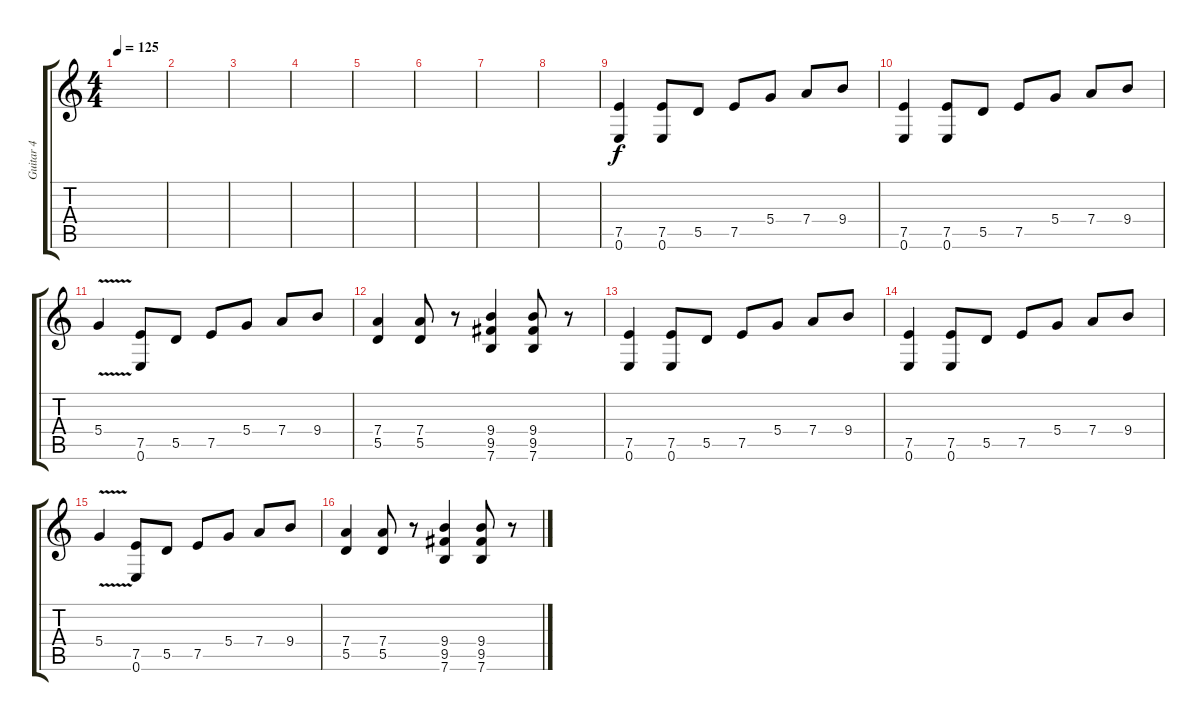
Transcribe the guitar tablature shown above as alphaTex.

\track ("Guitar 4" "Guitar 4") {instrument distortionguitar}
\staff {score tabs}
\tuning (E4 B3 G3 D3 A2 E2) {hide}
\ts (4 4)
\tempo 125
\clef g2
\ks c
|
|
|
|
|
|
|
|
(7.5 0.6).4 (7.5 0.6).8 5.5.8 7.5.8 5.4.8 7.4.8 9.4.8 |
(7.5 0.6).4 (7.5 0.6).8 5.5.8 7.5.8 5.4.8 7.4.8 9.4.8 |
5.4{v}.4 (7.5 0.6).8 5.5.8 7.5.8 5.4.8 7.4.8 9.4.8 |
(7.4 5.5).4 (7.4 5.5).8 r.8 (9.4 9.5 7.6).4 (9.4 9.5 7.6).8 r.8 |
(7.5 0.6).4 (7.5 0.6).8 5.5.8 7.5.8 5.4.8 7.4.8 9.4.8 |
(7.5 0.6).4 (7.5 0.6).8 5.5.8 7.5.8 5.4.8 7.4.8 9.4.8 |
5.4{v}.4 (7.5 0.6).8 5.5.8 7.5.8 5.4.8 7.4.8 9.4.8 |
(7.4 5.5).4 (7.4 5.5).8 r.8 (9.4 9.5 7.6).4 (9.4 9.5 7.6).8 r.8
